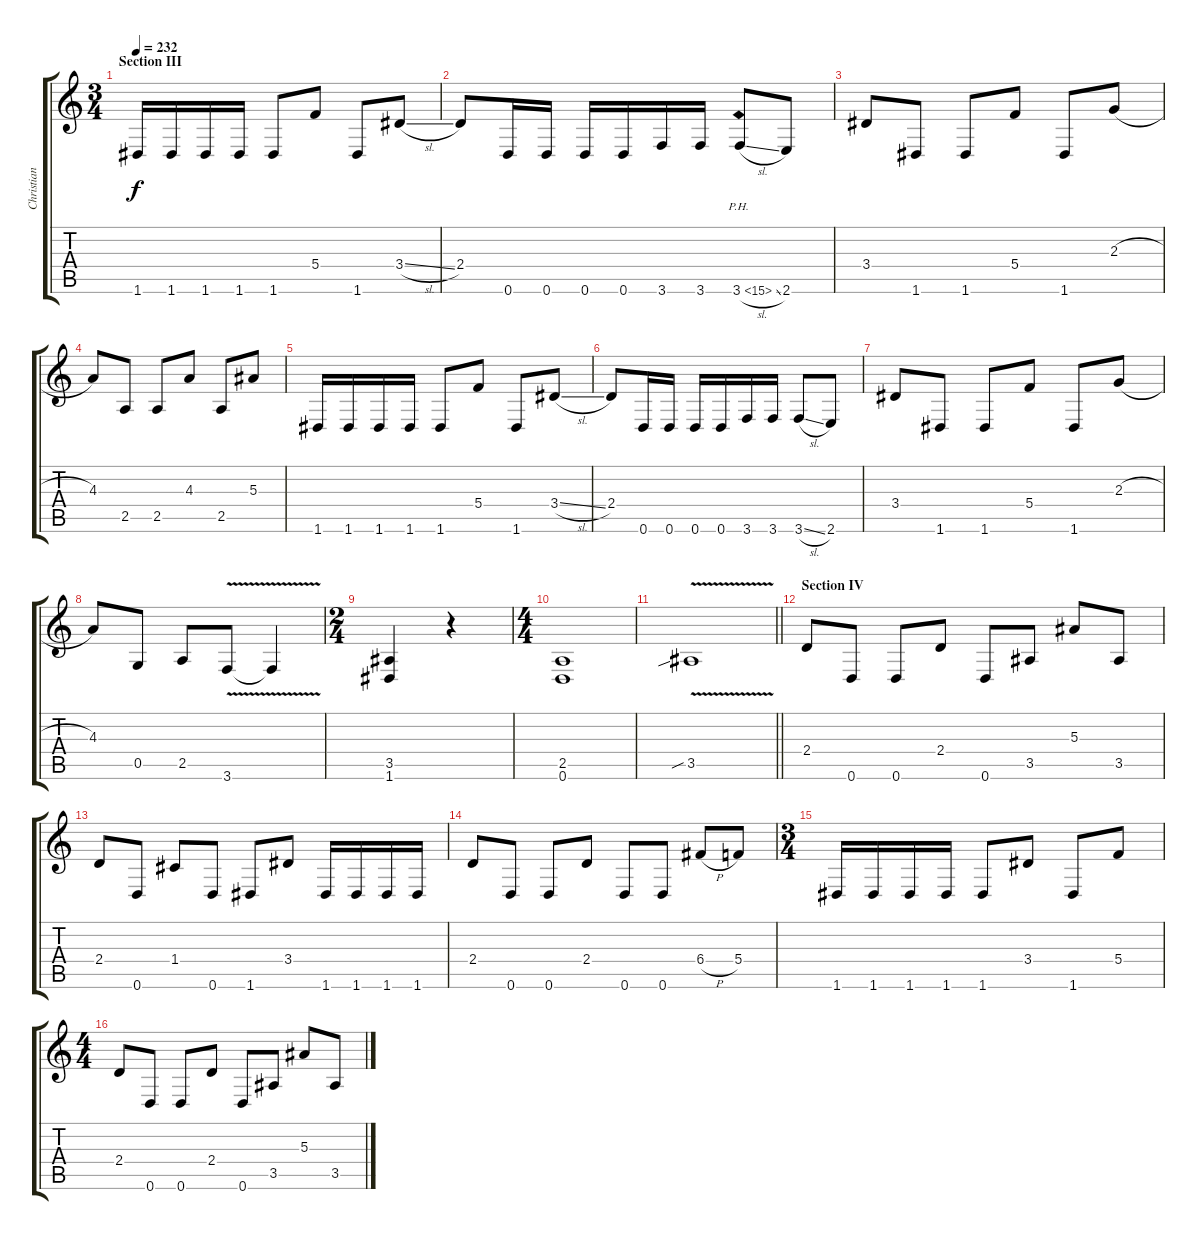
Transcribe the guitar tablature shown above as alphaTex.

\track ("Christian Muenzer" "Christian ") {instrument distortionguitar}
\staff {score tabs}
\tuning (D4 A3 F3 C3 G2 D2) {hide}
\ts (3 4)
\section ("" "Section III")
\tempo 232
\clef g2
\ks c
1.6.16{dy f} 1.6.16 1.6.16 1.6.16 1.6.8 5.4.8 1.6.8 3.4{sl}.8 |
2.4.8 0.6.16 0.6.16 0.6.16 0.6.16 3.6.16 3.6.16 3.6{ph 12 sl}.8 2.6.8 |
3.4.8 1.6.8 1.6.8 5.4.8 1.6.8 2.3{h}.8 |
4.3.8 2.5.8 2.5.8 4.3.8 2.5.8 5.3.8 |
1.6.16 1.6.16 1.6.16 1.6.16 1.6.8 5.4.8 1.6.8 3.4{sl}.8 |
2.4.8 0.6.16 0.6.16 0.6.16 0.6.16 3.6.16 3.6.16 3.6{sl}.8 2.6.8 |
3.4.8 1.6.8 1.6.8 5.4.8 1.6.8 2.3{h}.8 |
4.3.8 0.5.8 2.5.8 3.6{v}.8 3.6{t}.4 |
\ts (2 4)
(3.5 1.6).4 r.4 |
\ts (4 4)
(2.5 0.6).1 |
\barLineRight lightlight
3.5{v sib}.1 |
\section ("" "Section IV")
2.4.8 0.6.8 0.6.8 2.4.8 0.6.8 3.5.8 5.3.8 3.5.8 |
2.4.8 0.6.8 1.4.8 0.6.8 1.6.8 3.4.8 1.6.16 1.6.16 1.6.16 1.6.16 |
2.4.8 0.6.8 0.6.8 2.4.8 0.6.8 0.6.8 6.4{h}.8 5.4.8 |
\ts (3 4)
1.6.16 1.6.16 1.6.16 1.6.16 1.6.8 3.4.8 1.6.8 5.4.8 |
\ts (4 4)
2.4.8 0.6.8 0.6.8 2.4.8 0.6.8 3.5.8 5.3.8 3.5.8
